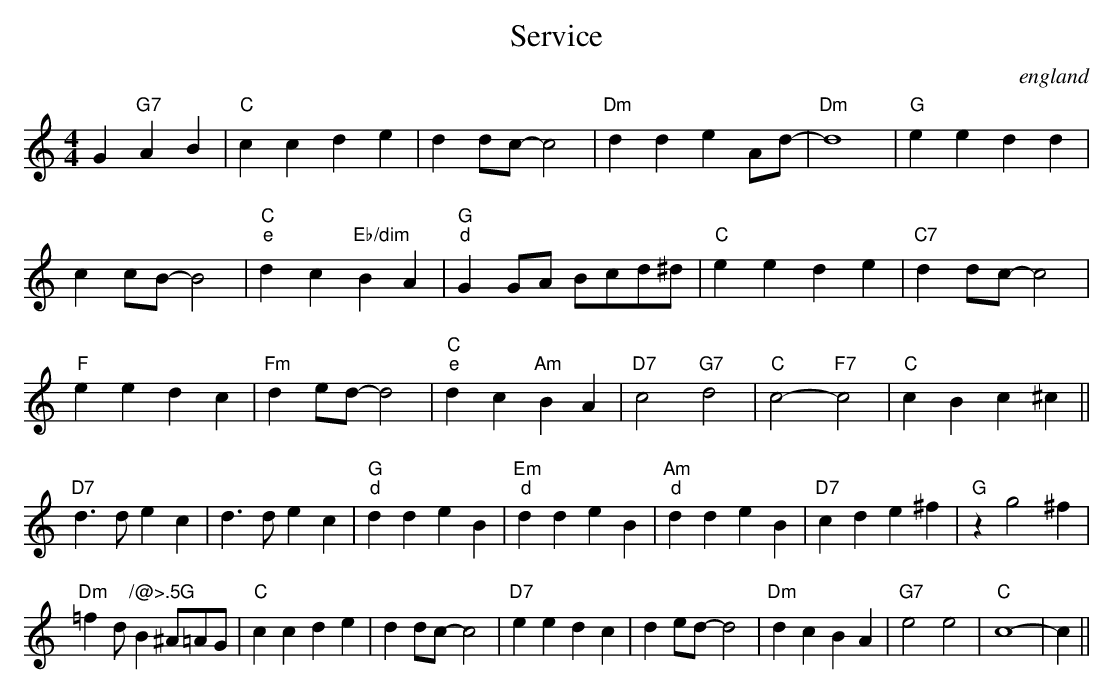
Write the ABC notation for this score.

X:1
T:Service
O:england
M:4/4
L:1/4
K:C
G"G7"A B|"C"cc de|dd/2c/2 -c2|"Dm"dd eA/2d/2-|"Dm"d4|"G"ee dd|
cc/2B/2 -B2|"C""e"dc "Eb/dim"BA|"G""d"GG/2A/2 B/2c/2d/2^d/2|"C"ee de|\
"C7"dd/2c/2 -c2|
"F"ee dc|"Fm"de/2d/2 -d2|"C""e"dc "Am"BA|"D7"c2 "G7"d2|"C"c2 -"F7"c2|"C"cB c^c\
||
"D7"d3/2d/2 ec|d3/2d/2 ec|"G""d"dd eB|"Em""d"dd eB|"Am""d"dd eB|"D7"cd e^f|\
"G"zg2^f|
"Dm"=fd/2"/@>.5G"B^A/2=A/2G/2|"C"cc de|dd/2c/2 -c2|"D7"ee dc|de/2d/2 -d2|\
"Dm"dc BA|"G7"e2 e2|"C"c4-|c||
